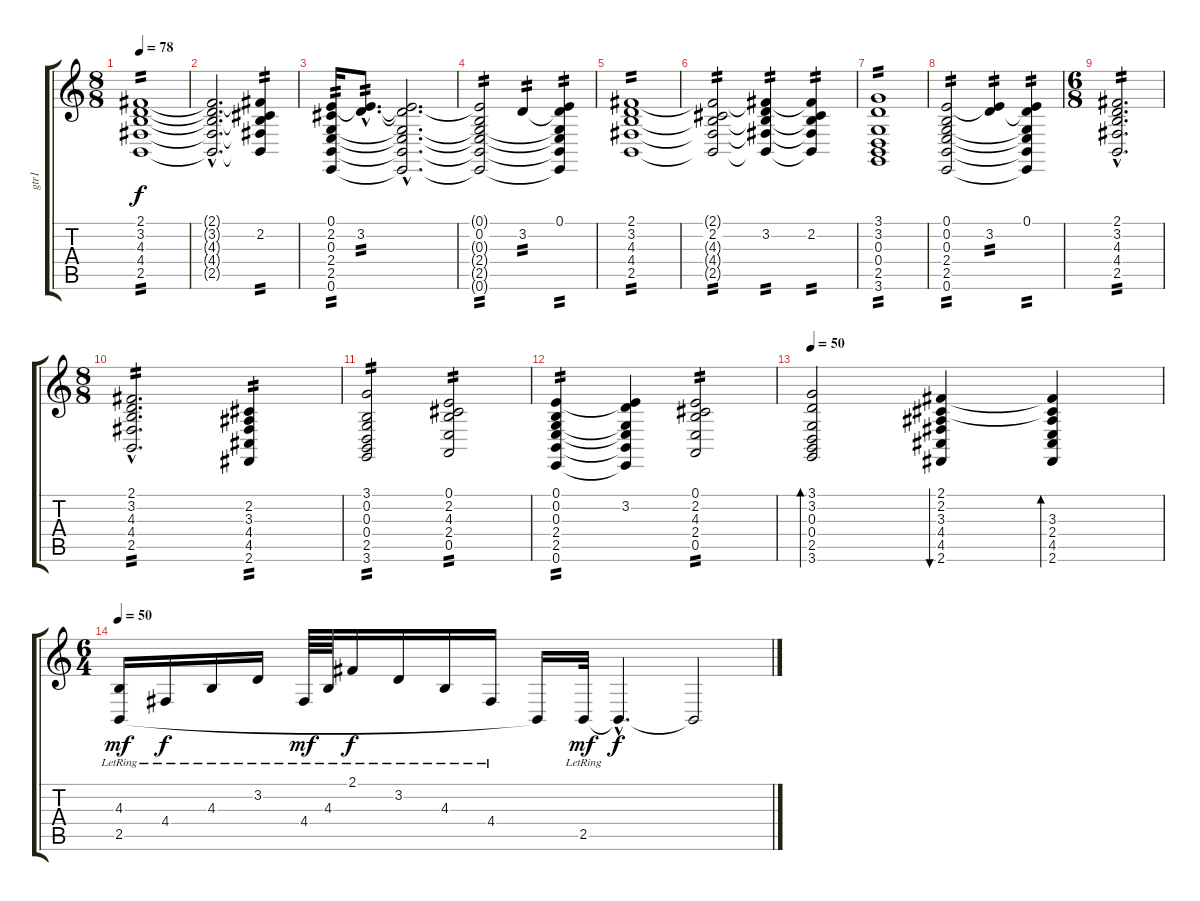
\track ("gtr1" "gtr1") {instrument shamisen}
\staff {score tabs}
\tuning (E4 B3 G3 D3 A2 E2) {hide}
\ts (8 8)
\tempo 78
\clef g2
\ks c
(2.1 3.2 4.3 4.4 2.5).1{tp 2 dy f} |
(2.1{hac t} 3.2{hac t} 4.3{hac t} 4.4{hac t} 2.5{hac t}).2{d} (2.1{t} 2.2 4.3{t} 4.4{t} 2.5{t}).4{tp 2} |
(0.1 2.2 0.3 2.4 2.5 0.6).16{tp 2} (0.1{hac t} 3.2{hac}).8{d tp 2} (0.1{hac t} 3.2{hac t} 0.3{hac t} 2.4{hac t} 2.5{hac t} 0.6{hac t}).2{d} |
(0.1{t} 0.2 0.3{t} 2.4{t} 2.5{t} 0.6{t}).2{tp 2} 3.2.4{tp 2} (0.1 3.2{t} 0.3{t} 2.4{t} 2.5{t} 0.6{t}).4{tp 2} |
(2.1 3.2 4.3 4.4 2.5).1{tp 2} |
(2.1{t} 2.2 4.3{t} 4.4{t} 2.5{t}).2{tp 2} (2.1{t} 3.2 4.3{t} 4.4{t} 2.5{t}).4{tp 2} (2.1{t} 2.2 4.3{t} 4.4{t} 2.5{t}).4{tp 2} |
(3.1 3.2 0.3 0.4 2.5 3.6).1{tp 2} |
(0.1 0.2 0.3 2.4 2.5 0.6).2{tp 2} (0.1{t} 3.2).4{tp 2} (0.1 3.2{t} 0.3{t} 2.4{t} 2.5{t} 0.6{t}).4{tp 2} |
\ts (6 8)
(2.1{hac} 3.2{hac} 4.3{hac} 4.4{hac} 2.5{hac}).2{d tp 2} |
\ts (8 8)
(2.1{hac} 3.2{hac} 4.3{hac} 4.4{hac} 2.5{hac}).2{d tp 2} (2.2 3.3 4.4 4.5 2.6).4{tp 2} |
(3.1 0.2 0.3 0.4 2.5 3.6).2{tp 2} (0.1 2.2 4.3 2.4 0.5).2{tp 2} |
(0.1 0.2 0.3 2.4 2.5 0.6).4{tp 2} (0.1{t} 3.2 0.3{t} 2.4{t} 2.5{t} 0.6{t}).4 (0.1 2.2 4.3 2.4 0.5).2{tp 2} |
\tempo 50
(3.1 3.2 0.3 0.4 2.5 3.6).2{bd 120} (2.1 2.2 3.3 4.4 4.5 2.6).4{bu 120} (2.1{t} 2.2{t} 3.3 2.4 4.5 2.6).4{bd 60} |
\ts (6 4)
\tempo 50
(4.3{lr} 2.5{lr}).16{dy mf} 4.4{lr}.16{dy f} 4.3{lr}.16 3.2{lr}.16 4.4{lr}.64{dy mf} 4.3{lr}.64 2.1{lr}.16{dy f} 3.2{lr}.16 4.3{lr}.16 4.4{lr}.16 2.5{t}.16 2.5{lr}.32{dy mf} 2.5{hac t}.4{d dy f} 2.5{t}.2
